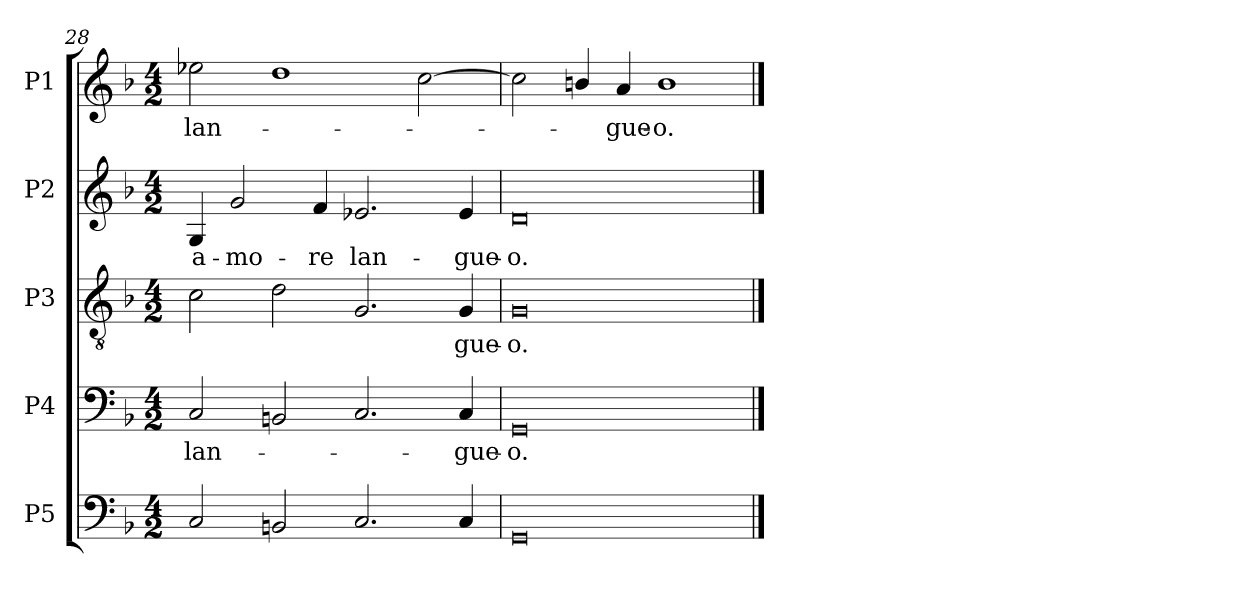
**kern	**kern	**text	**kern	**text	**kern	**text	**kern	**text
*part5	*part4	*part4	*part3	*part3	*part2	*part2	*part1	*part1
*staff5	*staff4	*staff4	*staff3	*staff3	*staff2	*staff2	*staff1	*staff1
*I"P5	*I"P4	*	*I"P3	*	*I"P2	*	*I"P1	*
!!LO:LB:g=z
*clefF4	*clefF4	*	*clefGv2	*	*clefG2	*	*clefG2	*
*	*	*	*ITrd7c12	*	*	*	*	*
*k[b-]	*k[b-]	*	*k[b-]	*	*k[b-]	*	*k[b-]	*
*F:	*F:	*	*F:	*	*F:	*	*F:	*
*M4/2	*M4/2	*	*M4/2	*	*M4/2	*	*M4/2	*
=28	=28	=28	=28	=28	=28	=28	=28	=28
!	!	!LO:LY:b:color=#000000	!	!	!	!	!	!
!	!	!	!	!	!	!LO:LY:b:color=#000000	!	!
!	!	!	!	!	!	!	!	!LO:LY:b:color=#000000
2Ci/	2Ci/	lan-	2Ci\	.	4Gi/	a-	2ee-Xi\	lan-
!	!	!	!	!	!	!LO:LY:b:color=#000000	!	!
.	.	.	.	.	2gi/	-mo-	.	.
2BBni/	2BBni/	.	2Di\	.	.	.	1ddi	.
!	!	!	!	!	!	!LO:LY:b:color=#000000	!	!
.	.	.	.	.	4fi/	-re	.	.
!	!	!	!	!	!	!LO:LY:b:color=#000000	!	!
2.Ci/	2.Ci/	.	2.GGi/	.	2.e-Xi/	lan-	.	.
.	.	.	.	.	.	.	[2cci\	.
!	!	!LO:LY:b:color=#000000	!	!	!	!	!	!
!	!	!	!	!LO:LY:b:color=#000000	!	!	!	!
!	!	!	!	!	!	!LO:LY:b:color=#000000	!	!
4Ci/	4Ci/	-gue-	4GGi/	-gue-	4e-i/	-gue-	.	.
=29	=29	=29	=29	=29	=29	=29	=29	=29
!	!	!LO:LY:b:color=#000000	!	!	!	!	!	!
!	!	!	!	!LO:LY:b:color=#000000	!	!	!	!
!	!	!	!	!	!	!LO:LY:b:color=#000000	!	!
0GGi	0GGi	-o.	0GGi	-o.	0di	-o.	2cci\]	.
.	.	.	.	.	.	.	4bni/	.
!	!	!	!	!	!	!	!	!LO:LY:b:color=#000000
.	.	.	.	.	.	.	4ai/	-gue-
!	!	!	!	!	!	!	!	!LO:LY:b:color=#000000
.	.	.	.	.	.	.	1bi	-o.
==	==	==	==	==	==	==	==	==
*-	*-	*-	*-	*-	*-	*-	*-	*-
